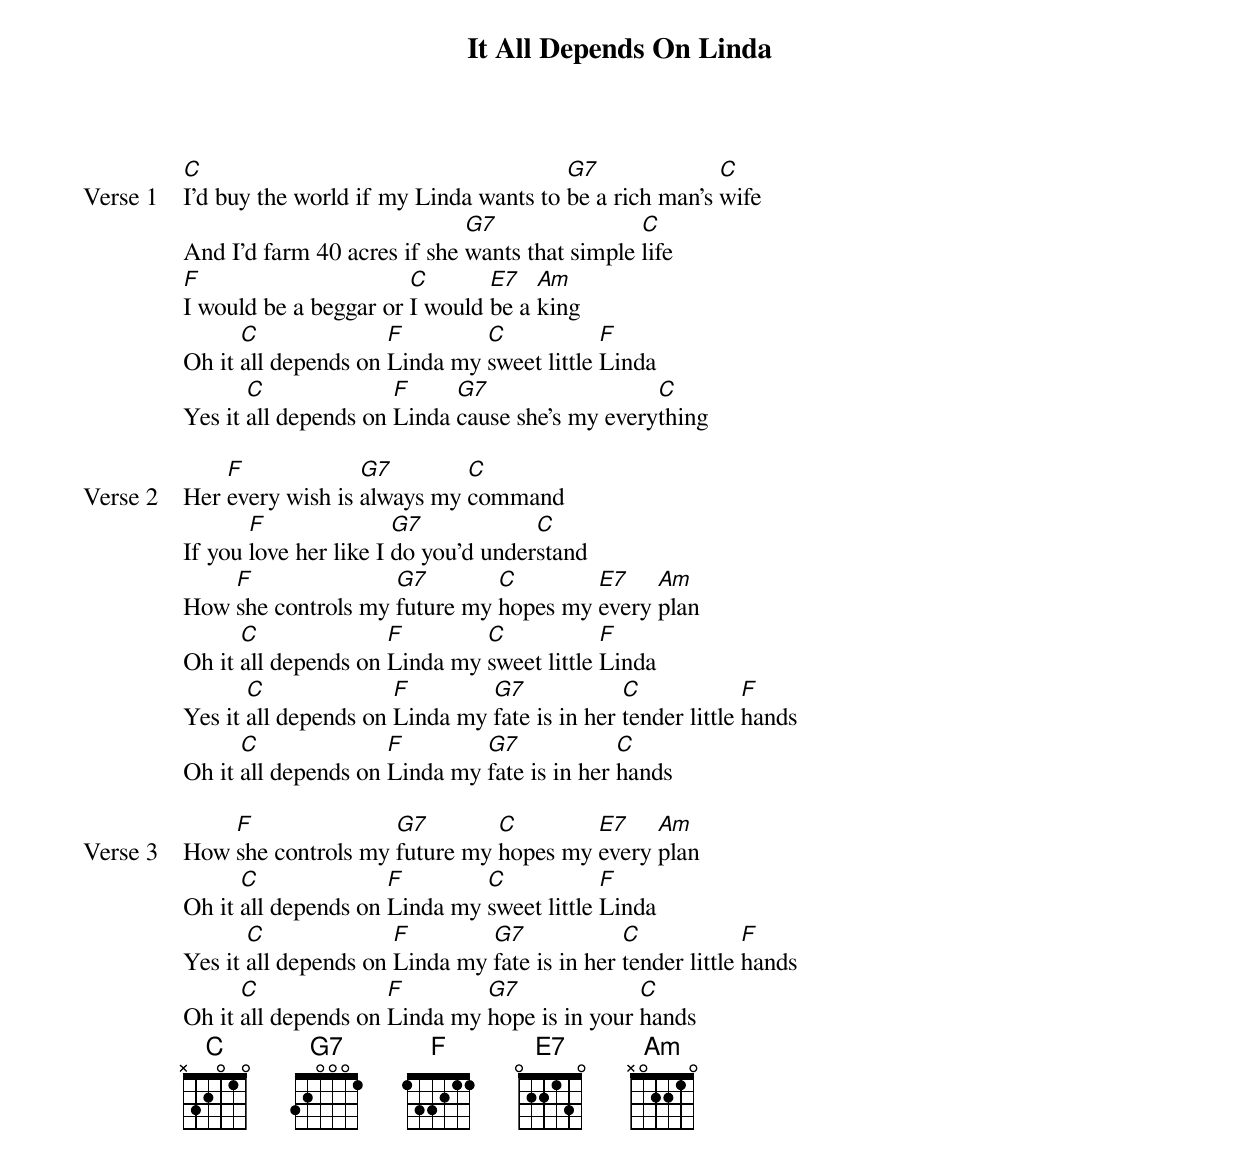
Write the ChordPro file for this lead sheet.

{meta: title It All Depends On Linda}
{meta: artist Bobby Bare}
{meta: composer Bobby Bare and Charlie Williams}
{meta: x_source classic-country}
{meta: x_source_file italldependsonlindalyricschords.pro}
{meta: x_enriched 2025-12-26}

{start_of_verse: Verse 1}
[C]I'd buy the world if my Linda wants to [G7]be a rich man's [C]wife
And I'd farm 40 acres if she [G7]wants that simple [C]life
[F]I would be a beggar or [C]I would [E7]be a [Am]king
Oh it [C]all depends on [F]Linda my [C]sweet little [F]Linda
Yes it [C]all depends on [F]Linda [G7]cause she's my every[C]thing
{end_of_verse}

{start_of_verse: Verse 2}
Her [F]every wish is [G7]always my [C]command
If you [F]love her like I [G7]do you'd under[C]stand
How [F]she controls my [G7]future my [C]hopes my [E7]every [Am]plan
Oh it [C]all depends on [F]Linda my [C]sweet little [F]Linda
Yes it [C]all depends on [F]Linda my [G7]fate is in her [C]tender little [F]hands
Oh it [C]all depends on [F]Linda my [G7]fate is in her [C]hands
{end_of_verse}

{start_of_verse: Verse 3}
How [F]she controls my [G7]future my [C]hopes my [E7]every [Am]plan
Oh it [C]all depends on [F]Linda my [C]sweet little [F]Linda
Yes it [C]all depends on [F]Linda my [G7]fate is in her [C]tender little [F]hands
Oh it [C]all depends on [F]Linda my [G7]hope is in your [C]hands
{end_of_verse}
